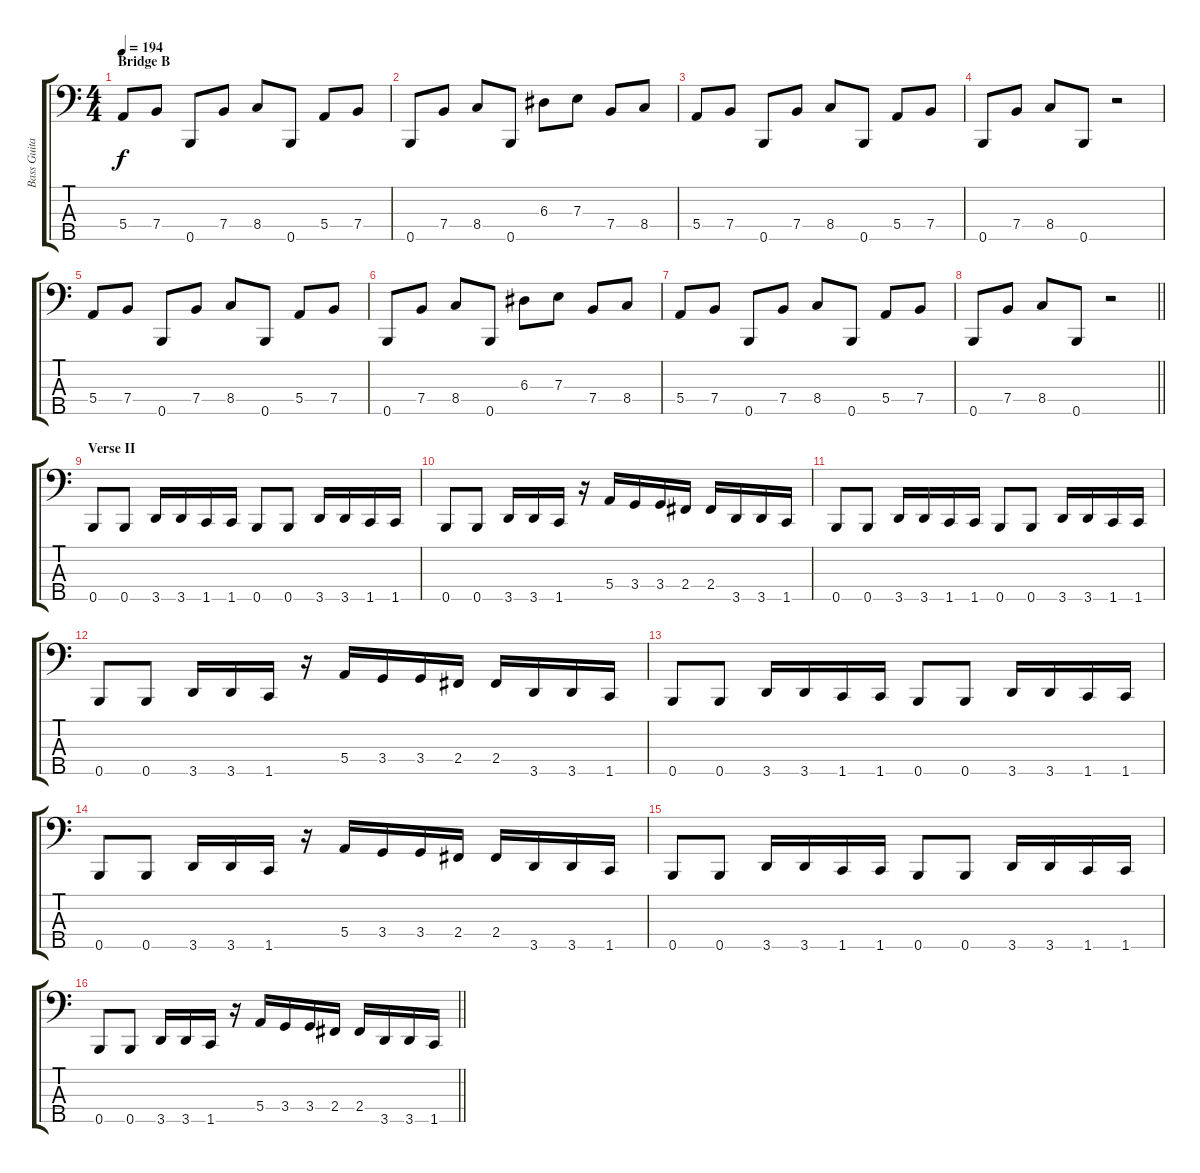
\track ("Bass Guitar" "Bass Guita") {instrument electricbassfinger}
\staff {score tabs}
\tuning (G2 D2 A1 E1 B0) {hide}
\ts (4 4)
\section ("" "Bridge B")
\tempo 194
\clef f4
\ks c
5.4.8{dy f} 7.4.8 0.5.8 7.4.8 8.4.8 0.5.8 5.4.8 7.4.8 |
0.5.8 7.4.8 8.4.8 0.5.8 6.3.8 7.3.8 7.4.8 8.4.8 |
5.4.8 7.4.8 0.5.8 7.4.8 8.4.8 0.5.8 5.4.8 7.4.8 |
0.5.8 7.4.8 8.4.8 0.5.8 r.2 |
5.4.8 7.4.8 0.5.8 7.4.8 8.4.8 0.5.8 5.4.8 7.4.8 |
0.5.8 7.4.8 8.4.8 0.5.8 6.3.8 7.3.8 7.4.8 8.4.8 |
5.4.8 7.4.8 0.5.8 7.4.8 8.4.8 0.5.8 5.4.8 7.4.8 |
\barLineRight lightlight
0.5.8 7.4.8 8.4.8 0.5.8 r.2 |
\section ("" "Verse II")
0.5.8 0.5.8 3.5.16 3.5.16 1.5.16 1.5.16 0.5.8 0.5.8 3.5.16 3.5.16 1.5.16 1.5.16 |
0.5.8 0.5.8 3.5.16 3.5.16 1.5.16 r.16 5.4.16 3.4.16 3.4.16 2.4.16 2.4.16 3.5.16 3.5.16 1.5.16 |
0.5.8 0.5.8 3.5.16 3.5.16 1.5.16 1.5.16 0.5.8 0.5.8 3.5.16 3.5.16 1.5.16 1.5.16 |
0.5.8 0.5.8 3.5.16 3.5.16 1.5.16 r.16 5.4.16 3.4.16 3.4.16 2.4.16 2.4.16 3.5.16 3.5.16 1.5.16 |
0.5.8 0.5.8 3.5.16 3.5.16 1.5.16 1.5.16 0.5.8 0.5.8 3.5.16 3.5.16 1.5.16 1.5.16 |
0.5.8 0.5.8 3.5.16 3.5.16 1.5.16 r.16 5.4.16 3.4.16 3.4.16 2.4.16 2.4.16 3.5.16 3.5.16 1.5.16 |
0.5.8 0.5.8 3.5.16 3.5.16 1.5.16 1.5.16 0.5.8 0.5.8 3.5.16 3.5.16 1.5.16 1.5.16 |
\barLineRight lightlight
0.5.8 0.5.8 3.5.16 3.5.16 1.5.16 r.16 5.4.16 3.4.16 3.4.16 2.4.16 2.4.16 3.5.16 3.5.16 1.5.16
